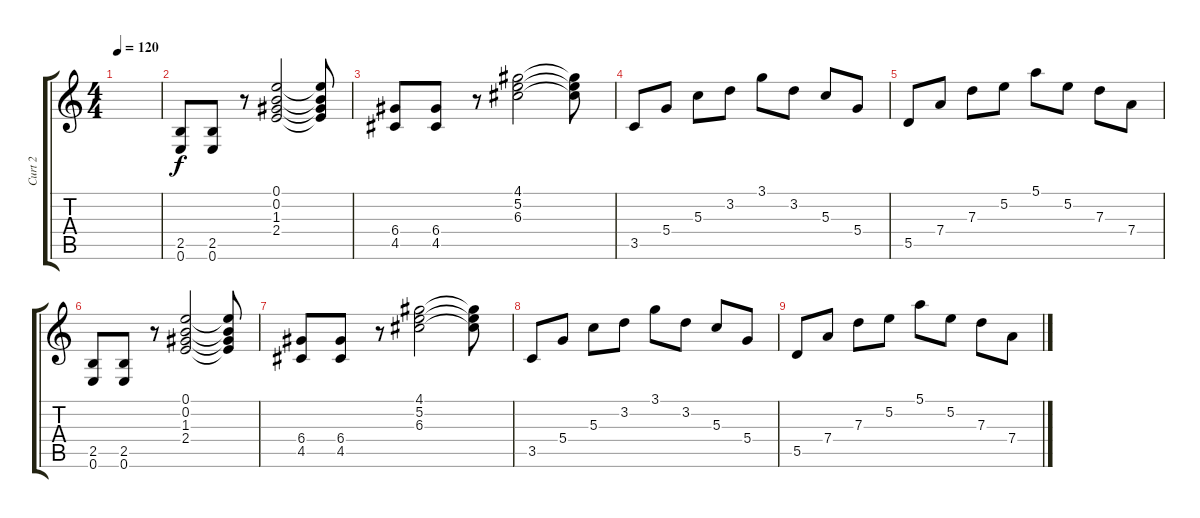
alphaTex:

\track ("Curt 2" "Curt 2") {instrument distortionguitar}
\staff {score tabs}
\tuning (E4 B3 G3 D3 A2 E2) {hide}
\ts (4 4)
\tempo 120
\clef g2
\ks c
|
(2.5 0.6).8 (2.5 0.6).8 r.8 (0.1 0.2 1.3 2.4).2 (0.1{t} 0.2{t} 1.3{t} 2.4{t}).8 |
(6.4 4.5).8 (6.4 4.5).8 r.8 (4.1 5.2 6.3).2 (4.1{t} 5.2{t} 6.3{t}).8 |
3.5.8 5.4.8 5.3.8 3.2.8 3.1.8 3.2.8 5.3.8 5.4.8 |
5.5.8 7.4.8 7.3.8 5.2.8 5.1.8 5.2.8 7.3.8 7.4.8 |
(2.5 0.6).8 (2.5 0.6).8 r.8 (0.1 0.2 1.3 2.4).2 (0.1{t} 0.2{t} 1.3{t} 2.4{t}).8 |
(6.4 4.5).8 (6.4 4.5).8 r.8 (4.1 5.2 6.3).2 (4.1{t} 5.2{t} 6.3{t}).8 |
3.5.8 5.4.8 5.3.8 3.2.8 3.1.8 3.2.8 5.3.8 5.4.8 |
5.5.8 7.4.8 7.3.8 5.2.8 5.1.8 5.2.8 7.3.8 7.4.8
